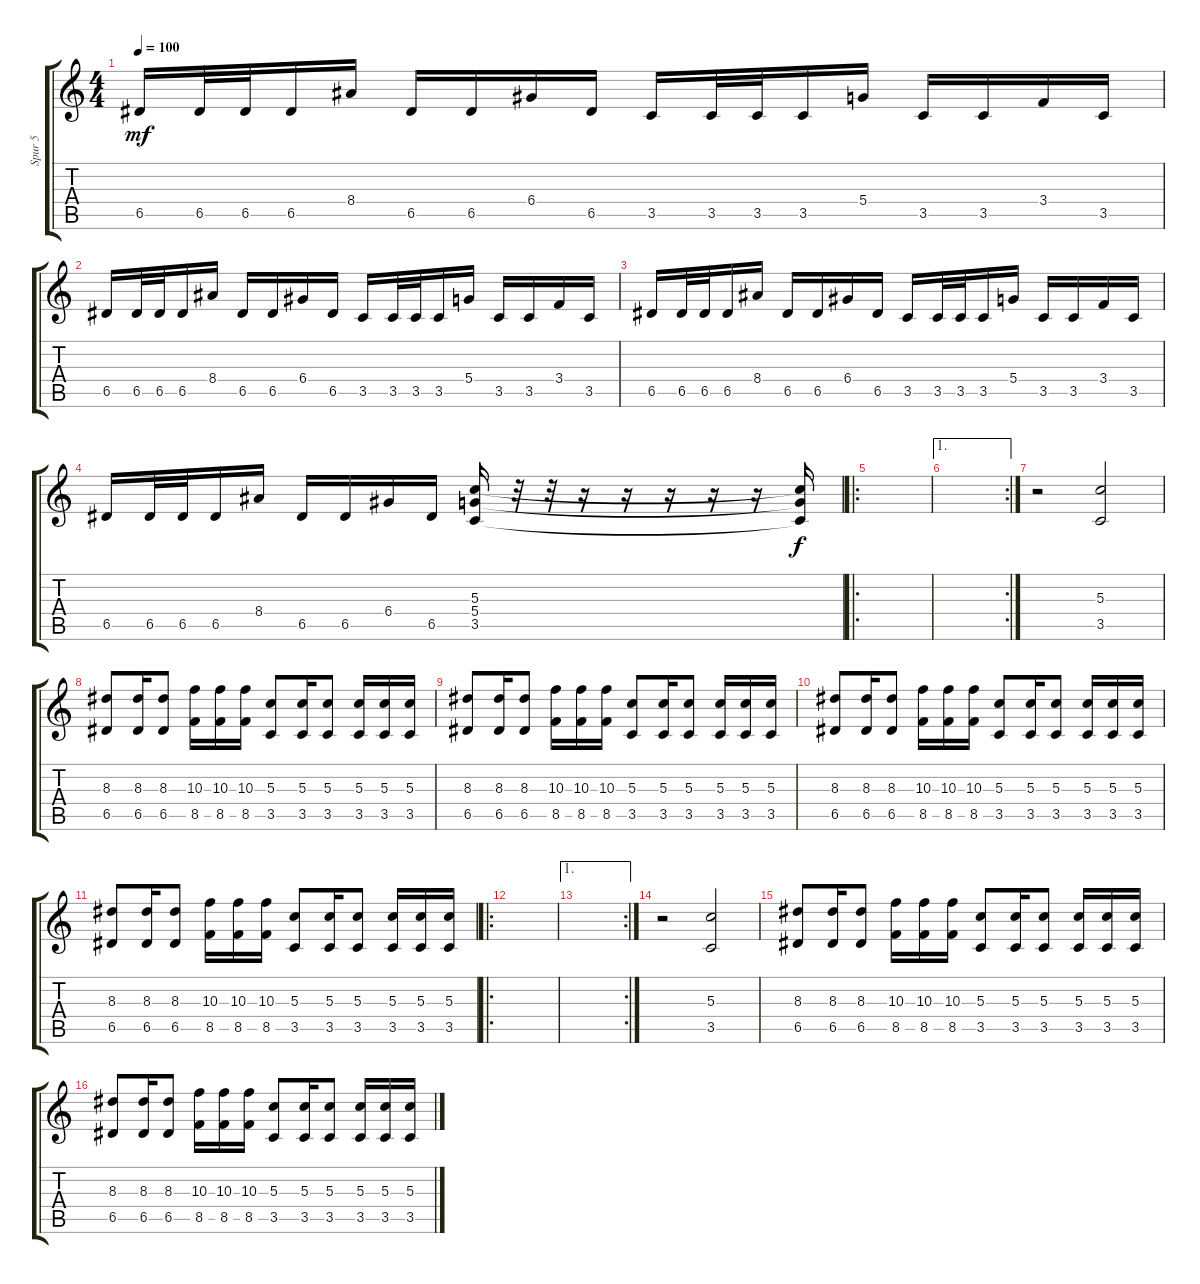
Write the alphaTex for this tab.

\track ("Spur 5" "Spur 5") {instrument distortionguitar}
\staff {score tabs}
\tuning (E4 B3 G3 D3 A2 E2) {hide}
\ts (4 4)
\tempo 100
\clef g2
\ks c
6.5.16{dy mf} 6.5.32 6.5.32 6.5.16 8.4.16 6.5.16 6.5.16 6.4.16 6.5.16 3.5.16 3.5.32 3.5.32 3.5.16 5.4.16 3.5.16 3.5.16 3.4.16 3.5.16 |
6.5.16 6.5.32 6.5.32 6.5.16 8.4.16 6.5.16 6.5.16 6.4.16 6.5.16 3.5.16 3.5.32 3.5.32 3.5.16 5.4.16 3.5.16 3.5.16 3.4.16 3.5.16 |
6.5.16 6.5.32 6.5.32 6.5.16 8.4.16 6.5.16 6.5.16 6.4.16 6.5.16 3.5.16 3.5.32 3.5.32 3.5.16 5.4.16 3.5.16 3.5.16 3.4.16 3.5.16 |
6.5.16 6.5.32 6.5.32 6.5.16 8.4.16 6.5.16 6.5.16 6.4.16 6.5.16 (5.3 5.4 3.5).16 r.32 r.32 r.16 r.16 r.16 r.16 r.16 (5.3{t} 5.4{t} 3.5{t}).16{dy f} |
\ro
|
\ae 1
\rc 2
|
r.2 (5.3 3.5).2 |
(8.3 6.5).8 (8.3 6.5).16 (8.3 6.5).8 (10.3 8.5).16 (10.3 8.5).16 (10.3 8.5).16 (5.3 3.5).8 (5.3 3.5).16 (5.3 3.5).8 (5.3 3.5).16 (5.3 3.5).16 (5.3 3.5).16 |
(8.3 6.5).8 (8.3 6.5).16 (8.3 6.5).8 (10.3 8.5).16 (10.3 8.5).16 (10.3 8.5).16 (5.3 3.5).8 (5.3 3.5).16 (5.3 3.5).8 (5.3 3.5).16 (5.3 3.5).16 (5.3 3.5).16 |
(8.3 6.5).8 (8.3 6.5).16 (8.3 6.5).8 (10.3 8.5).16 (10.3 8.5).16 (10.3 8.5).16 (5.3 3.5).8 (5.3 3.5).16 (5.3 3.5).8 (5.3 3.5).16 (5.3 3.5).16 (5.3 3.5).16 |
(8.3 6.5).8 (8.3 6.5).16 (8.3 6.5).8 (10.3 8.5).16 (10.3 8.5).16 (10.3 8.5).16 (5.3 3.5).8 (5.3 3.5).16 (5.3 3.5).8 (5.3 3.5).16 (5.3 3.5).16 (5.3 3.5).16 |
\ro
|
\ae 1
\rc 2
|
r.2 (5.3 3.5).2 |
(8.3 6.5).8 (8.3 6.5).16 (8.3 6.5).8 (10.3 8.5).16 (10.3 8.5).16 (10.3 8.5).16 (5.3 3.5).8 (5.3 3.5).16 (5.3 3.5).8 (5.3 3.5).16 (5.3 3.5).16 (5.3 3.5).16 |
(8.3 6.5).8 (8.3 6.5).16 (8.3 6.5).8 (10.3 8.5).16 (10.3 8.5).16 (10.3 8.5).16 (5.3 3.5).8 (5.3 3.5).16 (5.3 3.5).8 (5.3 3.5).16 (5.3 3.5).16 (5.3 3.5).16
